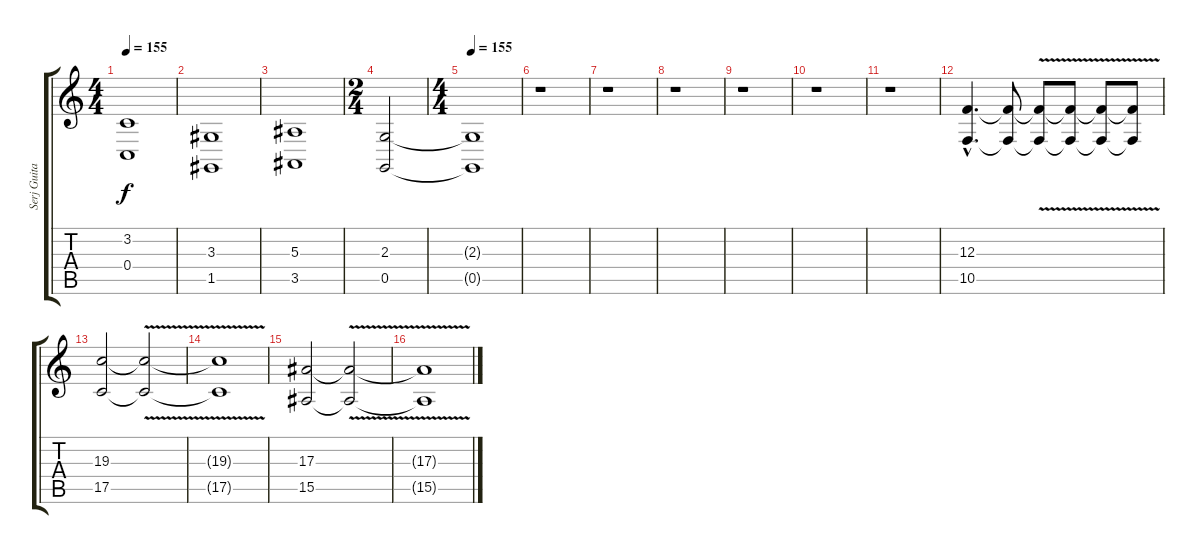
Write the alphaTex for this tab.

\track ("Serj Guitar" "Serj Guita") {instrument rockorgan}
\staff {score tabs}
\tuning (D4 A3 F3 C3 G2 C2) {hide}
\ts (4 4)
\tempo 155
\tempo 80
\tempo 155
\clef g2
\ks c
(3.2 0.4).1{dy f instrument violin} |
(3.3 1.5).1 |
(5.3 3.5).1 |
\ts (2 4)
(2.3 0.5).2 |
\ts (4 4)
\tempo 155
(2.3{t} 0.5{t}).1 |
r.1 |
r.1 |
r.1 |
r.1 |
r.1 |
r.1 |
(12.3{hac} 10.5{hac}).4{d volume 1} (12.3{t} 10.5{t}).8{volume 3} (12.3{t} 10.5{v t}).8{volume 5} (12.3{t} 10.5{v t}).8{volume 7} (12.3{t} 10.5{v t}).8{volume 9} (12.3{t} 10.5{v t}).8{volume 11} |
(19.3 17.5).2 (19.3{t} 17.5{v t}).2 |
(19.3{t} 17.5{v t}).1 |
(17.3 15.5).2 (17.3{t} 15.5{v t}).2 |
(17.3{t} 15.5{t}).1
